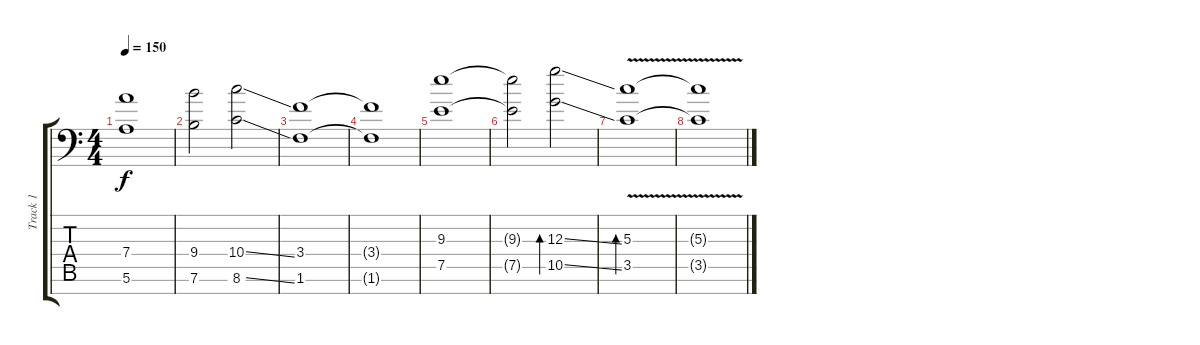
\track ("Track 1" "Track 1") {instrument distortionguitar}
\staff {score tabs}
\tuning (E4 B3 G3 D3 A2 E2 A1) {hide}
\ts (4 4)
\tempo 150
\clef f4
\ks c
(7.4 5.6).1{dy f instrument distortionguitar} |
(9.4 7.6).2 (10.4{ss} 8.6{ss}).2 |
(3.4 1.6).1 |
(3.4{t} 1.6{t}).1 |
(9.3 7.5).1 |
(9.3{t} 7.5{t}).2 (12.3{ss} 10.5{ss}).2{bd 480} |
(5.3{v} 3.5{v}).1{bd 480} |
(5.3{t} 3.5{t}).1
